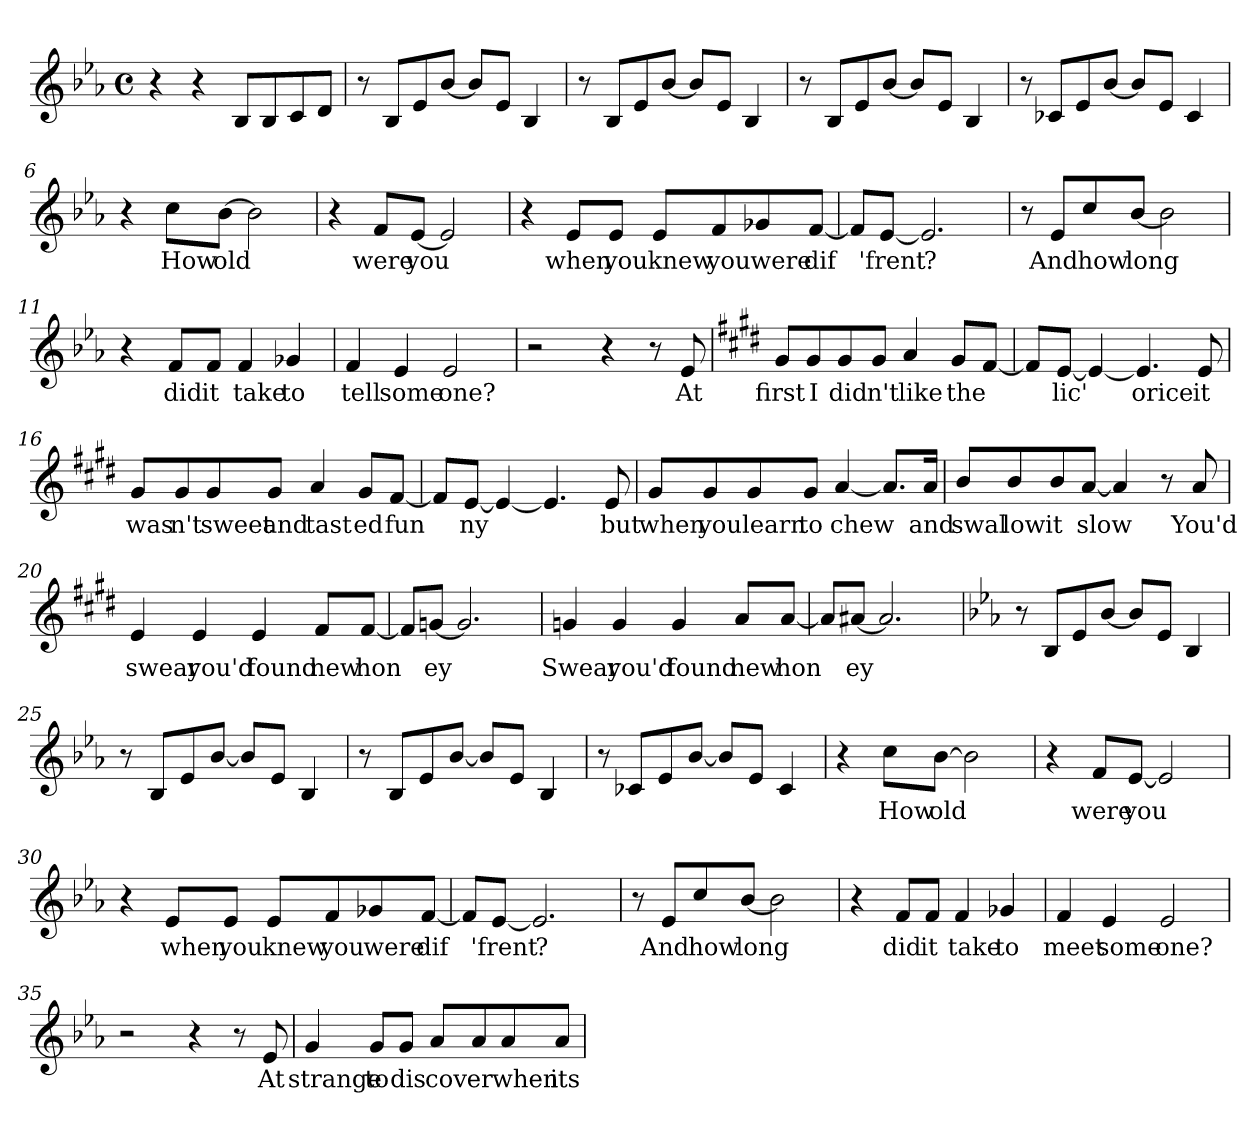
**kern	**text
*part1	*part1
*staff1	*staff1
*clefG2	*
*k[b-e-a-]	*
*E-:	*
*M4/4	*
*met(c)	*
=1	=1
4r	.
4r	.
8B-/L	.
8B-/	.
8c/	.
8d/J	.
=2	=2
8r	.
8B-/L	.
8e-/	.
[8b-/J	.
8b-/L]	.
8e-/J	.
4B-/	.
=3	=3
8r	.
8B-/L	.
8e-/	.
[8b-/J	.
8b-/L]	.
8e-/J	.
4B-/	.
=4	=4
8r	.
8B-/L	.
8e-/	.
[8b-/J	.
8b-/L]	.
8e-/J	.
4B-/	.
!!LO:LB:g=z
=5	=5
8r	.
8c-X/L	.
8e-/	.
[8b-/J	.
8b-/L]	.
8e-/J	.
4c-/	.
=6	=6
4r	.
8cc\L	How
[8b-\J	old
2b-\]	.
=7	=7
4r	.
8f/L	were
[8e-/J	you
2e-/]	.
=8	=8
4r	.
8e-/L	when
8e-/J	you
8e-/L	knew
8f/	you
8g-X/	were
[8f/J	dif
!!LO:LB:g=z
=9	=9
8f/L]	.
[8e-/J	'frent
2.e-/]	?
=10	=10
8r	.
8e-/L	And
8cc/	how
[8b-/J	long
2b-\]	.
=11	=11
4r	.
8f/L	did
8f/J	it
4f/	take
4g-X/	to
=12	=12
4f/	tell
4e-/	some
2e-/	one?
=13	=13
2r	.
4r	.
8r	.
8e-/	At
!!LO:LB:g=z
=14	=14
*k[f#c#g#d#]	*
*E:	*
8g#/L	first
8g#/	I
8g#/	did
8g#/J	n't
4a/	like
8g#/L	the
[8f#/J	.
=15	=15
8f#/L]	.
[8e/J	lic'
4e/_	.
4.e/]	orice
8e/	it
=16	=16
8g#/L	was
8g#/	n't
8g#/	sweet
8g#/J	and
4a/	tast
8g#/L	ed
[8f#/J	fun
!!LO:LB:g=z
=17	=17
8f#/L]	.
[8e/J	ny
4e/_	.
4.e/]	.
8e/	but
=18	=18
8g#/L	when
8g#/	you
8g#/	learn
8g#/J	to
[4a/	chew
8.a/L]	.
16a/Jk	and
=19	=19
8b/L	swal
8b/	low
8b/	it
[8a/J	slow
4a/]	.
8r	.
8a/	You'd
!!LO:LB:g=z
=20	=20
4e/	swear
4e/	you'd
4e/	found
8f#/L	new
[8f#/J	hon
=21	=21
8f#/L]	.
[8gn/J	ey
2.g/]	.
=22	=22
4gn/	Swear
4g/	you'd
4g/	found
8a/L	new
[8a/J	hon
=23	=23
8a/L]	.
[8a#X/J	ey
2.a#/]	.
!!LO:LB:g=z
=24	=24
*k[b-e-a-]	*
*E-:	*
8r	.
8B-/L	.
8e-/	.
[8b-/J	.
8b-/L]	.
8e-/J	.
4B-/	.
=25	=25
8r	.
8B-/L	.
8e-/	.
[8b-/J	.
8b-/L]	.
8e-/J	.
4B-/	.
=26	=26
8r	.
8B-/L	.
8e-/	.
[8b-/J	.
8b-/L]	.
8e-/J	.
4B-/	.
=27	=27
8r	.
8c-X/L	.
8e-/	.
[8b-/J	.
8b-/L]	.
8e-/J	.
4c-/	.
!!LO:LB:g=z
=28	=28
4r	.
8cc\L	How
[8b-\J	old
2b-\]	.
=29	=29
4r	.
8f/L	were
[8e-/J	you
2e-/]	.
=30	=30
4r	.
8e-/L	when
8e-/J	you
8e-/L	knew
8f/	you
8g-X/	were
[8f/J	dif
=31	=31
8f/L]	.
[8e-/J	'frent
2.e-/]	?
!!LO:LB:g=z
=32	=32
8r	.
8e-/L	And
8cc/	how
[8b-/J	long
2b-\]	.
=33	=33
4r	.
8f/L	did
8f/J	it
4f/	take
4g-X/	to
=34	=34
4f/	meet
4e-/	some
2e-/	one?
=35	=35
2r	.
4r	.
8r	.
8e-/	At
!!LO:LB:g=z
=36	=36
4g/	strange
8g/L	to
8g/J	dis
8a-/L	cov
8a-/	er
8a-/	when
8a-/J	its
=	=
*-	*-
